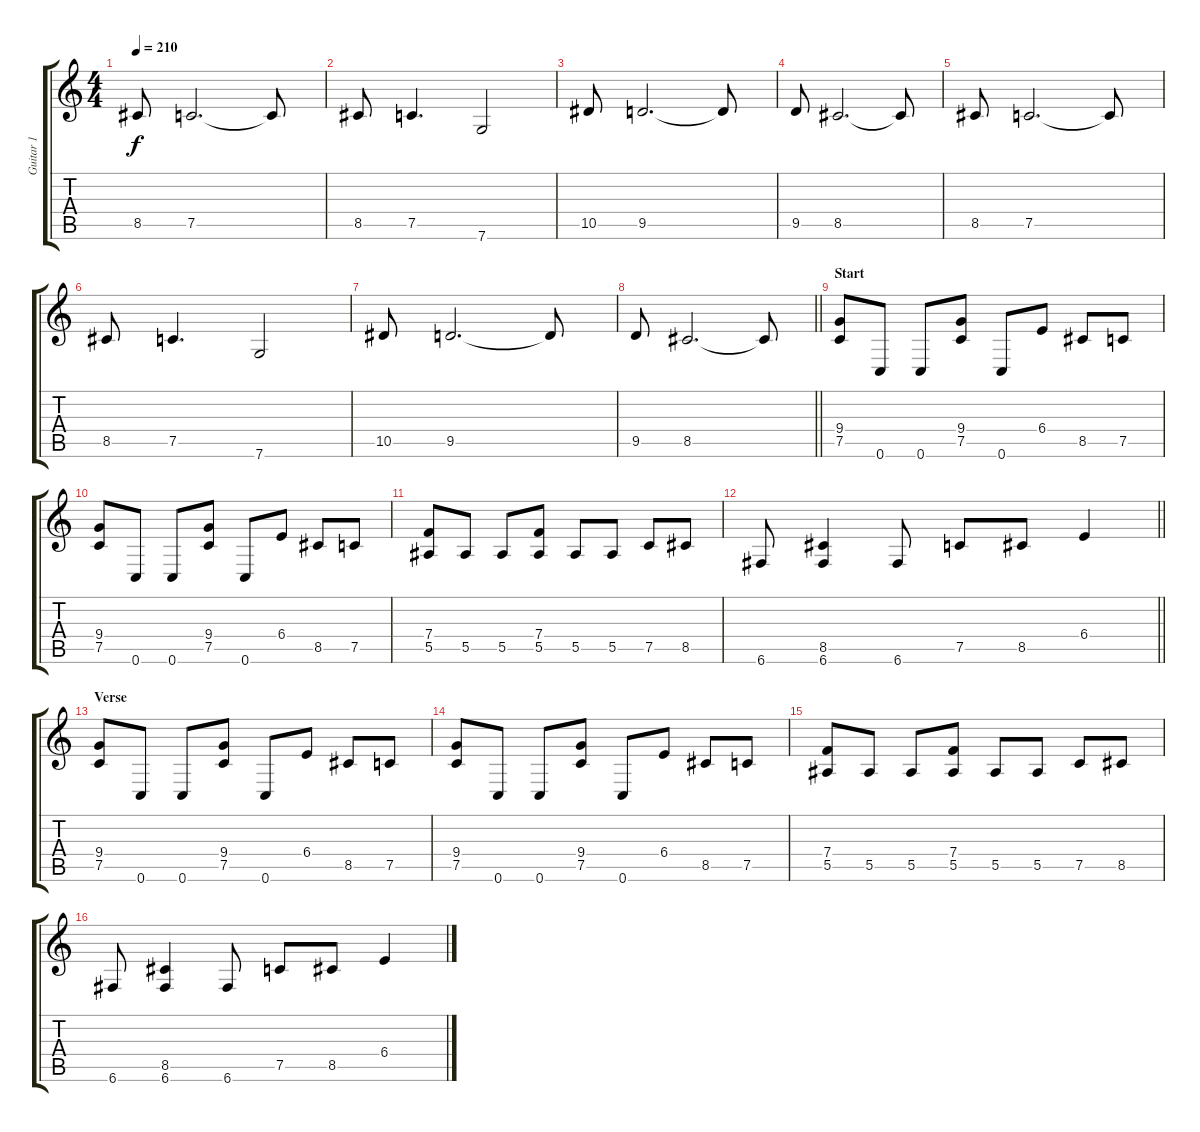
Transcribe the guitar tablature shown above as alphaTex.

\track ("Guitar 1" "Guitar 1") {instrument distortionguitar}
\staff {score tabs}
\tuning (C4 G3 Eb3 Bb2 F2 C2) {hide}
\ts (4 4)
\tempo 210
\clef g2
\ks c
8.5.8{dy f} 7.5.2{d} 7.5{t}.8 |
8.5.8 7.5.4{d} 7.6.2 |
10.5.8 9.5.2{d} 9.5{t}.8 |
9.5.8 8.5.2{d} 8.5{t}.8 |
8.5.8 7.5.2{d} 7.5{t}.8 |
8.5.8 7.5.4{d} 7.6.2 |
10.5.8 9.5.2{d} 9.5{t}.8 |
\barLineRight lightlight
9.5.8 8.5.2{d} 8.5{t}.8 |
\section ("" "Start")
(9.4 7.5).8 0.6.8 0.6.8 (9.4 7.5).8 0.6.8 6.4.8 8.5.8 7.5.8 |
(9.4 7.5).8 0.6.8 0.6.8 (9.4 7.5).8 0.6.8 6.4.8 8.5.8 7.5.8 |
(7.4 5.5).8 5.5.8 5.5.8 (7.4 5.5).8 5.5.8 5.5.8 7.5.8 8.5.8 |
\barLineRight lightlight
6.6.8 (8.5 6.6).4 6.6.8 7.5.8 8.5.8 6.4.4 |
\section ("" "Verse")
(9.4 7.5).8 0.6.8 0.6.8 (9.4 7.5).8 0.6.8 6.4.8 8.5.8 7.5.8 |
(9.4 7.5).8 0.6.8 0.6.8 (9.4 7.5).8 0.6.8 6.4.8 8.5.8 7.5.8 |
(7.4 5.5).8 5.5.8 5.5.8 (7.4 5.5).8 5.5.8 5.5.8 7.5.8 8.5.8 |
6.6.8 (8.5 6.6).4 6.6.8 7.5.8 8.5.8 6.4.4
